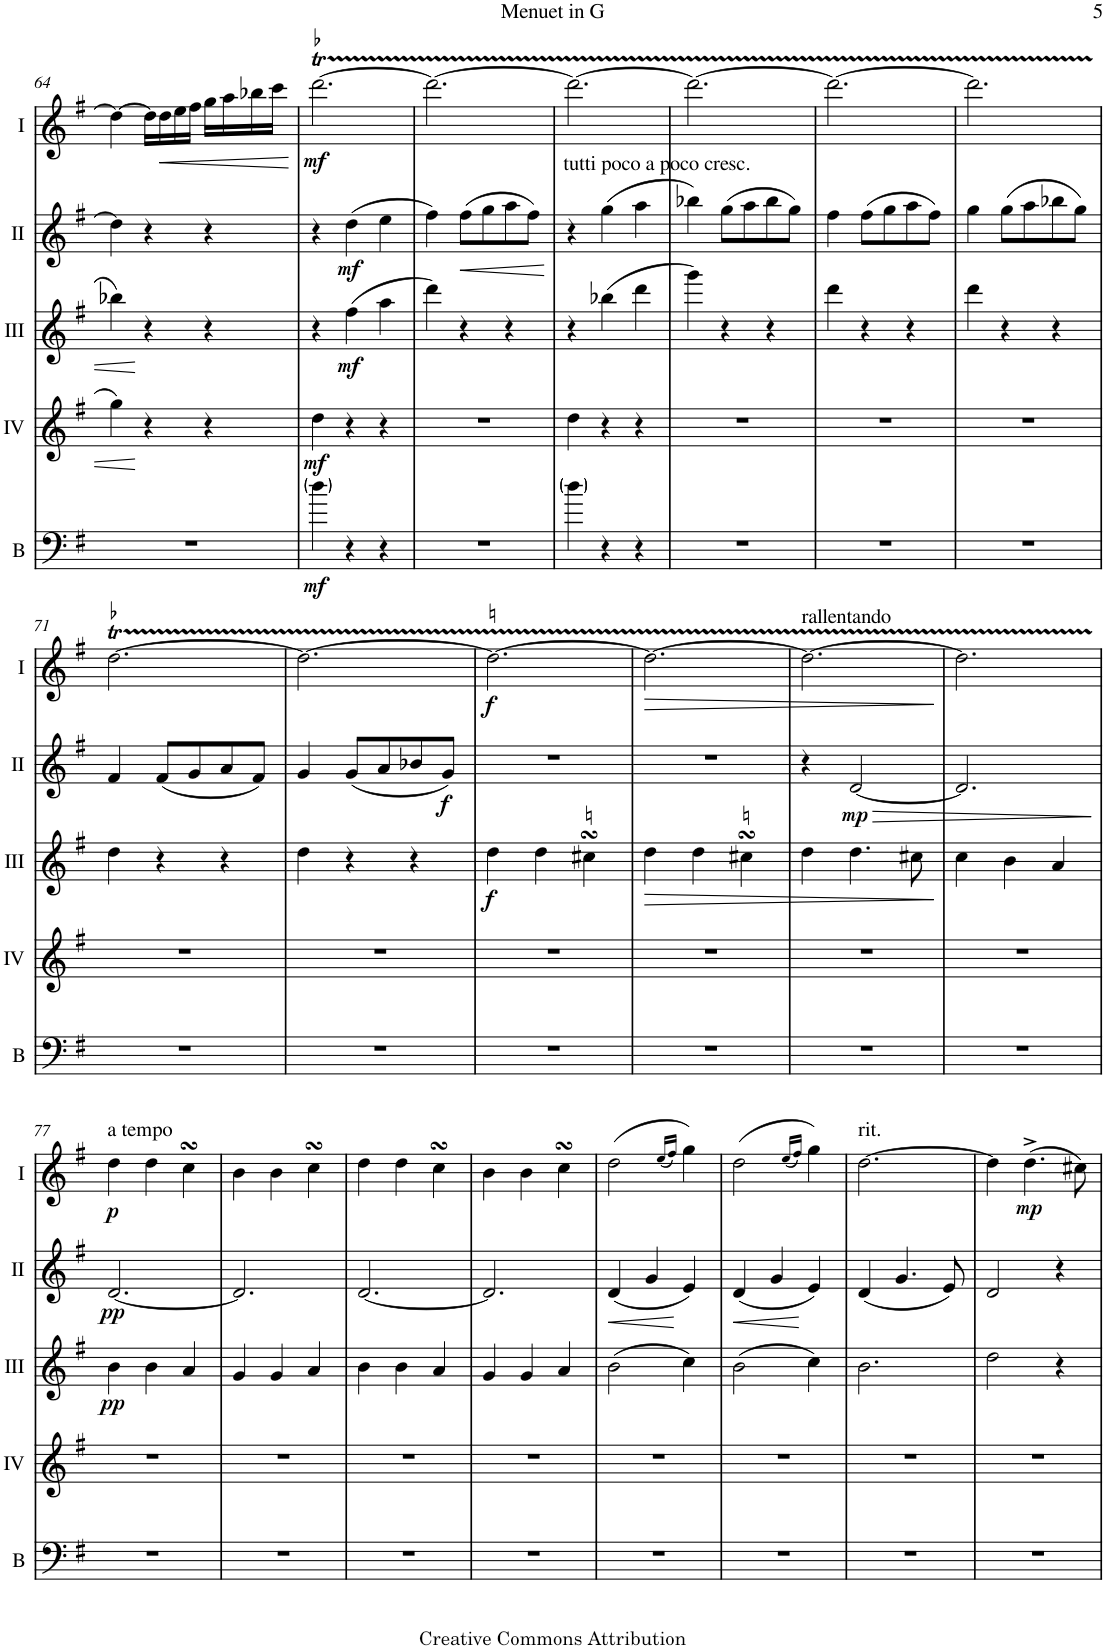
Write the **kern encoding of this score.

**kern	**dynam	**kern	**dynam	**kern	**dynam	**kern	**dynam	**kern	**dynam
*part5	*part5	*part4	*part4	*part3	*part3	*part2	*part2	*part1	*part1
*staff5	*staff5	*staff4	*staff4	*staff3	*staff3	*staff2	*staff2	*staff1	*staff1
*I"Bass	*	*I"Acc. 4	*	*I"Acc. 3	*	*I"Acc. 2	*	*I"Acc. 1	*
*I'B	*	*	*	*	*	*	*	*	*
!!LO:PB:g=z
*clefF4	*	*clefG2	*	*clefG2	*	*clefG2	*	*clefG2	*
*Trd7c12	*	*Trd7c12	*	*Trd7c12	*	*	*	*	*
*k[f#]	*	*k[f#]	*	*k[f#]	*	*k[f#]	*	*k[f#]	*
*M3/4	*	*M3/4	*	*M3/4	*	*M3/4	*	*M3/4	*
=64	=64	=64	=64	=64	=64	=64	=64	=64	=64
2.r	.	4gg\	.	4bb-X\	.	4dd\]	.	4dd\_	.
.	.	4r	.	4r	.	4r	.	16dd\LL]	.
!	!	!	!	!	!	!	!	!	!LO:HP:b
.	.	.	.	.	.	.	.	16dd\	<
.	.	.	.	.	.	.	.	16ee\	.
.	.	.	.	.	.	.	.	16ff#\JJ	.
.	.	4r	.	4r	.	4r	.	16gg\LL	.
.	.	.	.	.	.	.	.	16aa\	.
.	.	.	.	.	.	.	.	16bb-X\	.
.	.	.	.	.	.	.	.	16ccc\JJ	.
.	.	.	.	.	.	.	.	.	[
=65	=65	=65	=65	=65	=65	=65	=65	=65	=65
!	!	!	!	!	!	!	!	!LO:TX:a:t=♭	!
!	!LO:DY:b	!	!LO:DY:b	!	!	!	!	!	!LO:DY:b
4dd\	mf	4dd\	mf	4r	.	4r	.	[2.dddT\	mf
!	!	!	!	!	!LO:DY:b	!	!LO:DY:b	!	!
4r	.	4r	.	(4ff#\	mf	(4dd\	mf	.	.
4r	.	4r	.	4aa\	.	4ee\	.	.	.
=66	=66	=66	=66	=66	=66	=66	=66	=66	=66
2.r	.	2.r	.	4ddd\)	.	4ff#\)	.	2.ddd\_	.
!	!	!	!	!	!	!	!LO:HP:b	!	!
.	.	.	.	4r	.	(8ff#\L	<	.	.
.	.	.	.	.	.	8gg\	.	.	.
.	.	.	.	4r	.	8aa\	.	.	.
.	.	.	.	.	.	8ff#\J)	.	.	.
.	.	.	.	.	.	.	[	.	.
=67	=67	=67	=67	=67	=67	=67	=67	=67	=67
!	!	!	!	!	!	!	!	!LO:TX:b:t=tutti poco a poco cresc.	!
4dd\	.	4dd\	.	4r	.	4r	.	2.ddd\_	.
4r	.	4r	.	(4bb-X\	.	(4gg\	.	.	.
4r	.	4r	.	4ddd\	.	4aa\	.	.	.
=68	=68	=68	=68	=68	=68	=68	=68	=68	=68
2.r	.	2.r	.	4ggg\)	.	4bb-X\)	.	2.ddd\_	.
.	.	.	.	4r	.	(8gg\L	.	.	.
.	.	.	.	.	.	8aa\	.	.	.
.	.	.	.	4r	.	8bb-\	.	.	.
.	.	.	.	.	.	8gg\J)	.	.	.
=69	=69	=69	=69	=69	=69	=69	=69	=69	=69
2.r	.	2.r	.	4ddd\	.	4ff#\	.	2.ddd\_	.
.	.	.	.	4r	.	(8ff#\L	.	.	.
.	.	.	.	.	.	8gg\	.	.	.
.	.	.	.	4r	.	8aa\	.	.	.
.	.	.	.	.	.	8ff#\J)	.	.	.
=70	=70	=70	=70	=70	=70	=70	=70	=70	=70
2.r	.	2.r	.	4ddd\	.	4gg\	.	2.dddTTT\]	.
.	.	.	.	4r	.	(8gg\L	.	.	.
.	.	.	.	.	.	8aa\	.	.	.
.	.	.	.	4r	.	8bb-X\	.	.	.
.	.	.	.	.	.	8gg\J)	.	.	.
!!LO:LB:g=z
=71	=71	=71	=71	=71	=71	=71	=71	=71	=71
!	!	!	!	!	!	!	!	!LO:TX:a:t=♭	!
2.r	.	2.r	.	4dd\	.	4f#/	.	[2.ddT\	.
.	.	.	.	4r	.	(8f#/L	.	.	.
.	.	.	.	.	.	8g/	.	.	.
.	.	.	.	4r	.	8a/	.	.	.
.	.	.	.	.	.	8f#/J)	.	.	.
=72	=72	=72	=72	=72	=72	=72	=72	=72	=72
2.r	.	2.r	.	4dd\	.	4g/	.	2.dd\_	.
.	.	.	.	4r	.	(8g/L	.	.	.
.	.	.	.	.	.	8a/	.	.	.
.	.	.	.	4r	.	8b-X/	.	.	.
!	!	!	!	!	!	!	!LO:DY:b	!	!
.	.	.	.	.	.	8g/J)	f	.	.
=73	=73	=73	=73	=73	=73	=73	=73	=73	=73
!	!	!	!	!	!	!	!	!LO:TX:a:t=♮	!
!	!	!	!	!	!LO:DY:b	!	!	!	!LO:DY:b
2.r	.	2.r	.	4dd\	f	2.r	.	2.dd\_	f
.	.	.	.	4dd\	.	.	.	.	.
!	!	!	!	!LO:TX:a:t=♮	!	!	!	!	!
.	.	.	.	4cc#XsSsS\	.	.	.	.	.
=74	=74	=74	=74	=74	=74	=74	=74	=74	=74
!	!	!	!	!	!LO:HP:b	!	!	!	!LO:HP:b
2.r	.	2.r	.	4dd\	>	2.r	.	2.dd\_	>
.	.	.	.	4dd\	.	.	.	.	.
!	!	!	!	!LO:TX:a:t=♮	!	!	!	!	!
.	.	.	.	4cc#XsSsS\	.	.	.	.	.
=75	=75	=75	=75	=75	=75	=75	=75	=75	=75
!	!	!	!	!	!	!	!	!LO:TX:a:t=rallentando	!
2.r	.	2.r	.	4dd\	.	4r	.	2.dd\_	.
!	!	!	!	!	!	!	!LO:HP:b	!	!
!	!	!	!	!	!	!	!LO:DY:n=1:b	!	!
.	.	.	.	4.dd\	.	[2d/	> mp	.	.
.	.	.	.	8cc#X\	.	.	.	.	.
.	.	.	.	.	]	.	.	.	]
=76	=76	=76	=76	=76	=76	=76	=76	=76	=76
2.r	.	2.r	.	4cc\	.	2.d/]	.	2.ddTTT\]	.
.	.	.	.	4b\	.	.	.	.	.
.	.	.	.	4a/	.	.	.	.	.
.	.	.	.	.	.	.	]	.	.
!!LO:LB:g=z
=77	=77	=77	=77	=77	=77	=77	=77	=77	=77
!	!	!	!	!	!	!	!	!LO:TX:a:t=a tempo	!
!	!	!	!	!	!LO:DY:b	!	!LO:DY:b	!	!LO:DY:b
2.r	.	2.r	.	4b\	pp	[2.d/	pp	4dd\	p
.	.	.	.	4b\	.	.	.	4dd\	.
.	.	.	.	4a/	.	.	.	4ccsSSs\	.
=78	=78	=78	=78	=78	=78	=78	=78	=78	=78
2.r	.	2.r	.	4g/	.	2.d/]	.	4b\	.
.	.	.	.	4g/	.	.	.	4b\	.
.	.	.	.	4a/	.	.	.	4ccsSSs\	.
=79	=79	=79	=79	=79	=79	=79	=79	=79	=79
2.r	.	2.r	.	4b\	.	[2.d/	.	4dd\	.
.	.	.	.	4b\	.	.	.	4dd\	.
.	.	.	.	4a/	.	.	.	4ccsSSs\	.
=80	=80	=80	=80	=80	=80	=80	=80	=80	=80
2.r	.	2.r	.	4g/	.	2.d/]	.	4b\	.
.	.	.	.	4g/	.	.	.	4b\	.
.	.	.	.	4a/	.	.	.	4ccsSSs\	.
=81	=81	=81	=81	=81	=81	=81	=81	=81	=81
!	!	!	!	!	!	!	!LO:HP:b	!	!
2.r	.	2.r	.	(2b\	.	(4d/	<	(2dd\	.
.	.	.	.	.	.	4g/	.	.	.
.	.	.	.	.	.	.	.	(16qee/LL	.
.	.	.	.	.	.	.	.	16qff#/JJ)	.
.	.	.	.	4cc\)	.	4e/)	[	4gg\)	.
=82	=82	=82	=82	=82	=82	=82	=82	=82	=82
!	!	!	!	!	!	!	!LO:HP:b	!	!
2.r	.	2.r	.	(2b\	.	(4d/	<	(2dd\	.
.	.	.	.	.	.	4g/	.	.	.
.	.	.	.	.	.	.	.	(16qee/LL	.
.	.	.	.	.	.	.	.	16qff#/JJ)	.
.	.	.	.	4cc\)	.	4e/)	[	4gg\)	.
=83	=83	=83	=83	=83	=83	=83	=83	=83	=83
!	!	!	!	!	!	!	!	!LO:TX:a:t=rit.	!
2.r	.	2.r	.	2.b\	.	(4d/	.	[2.dd\	.
.	.	.	.	.	.	4.g/	.	.	.
.	.	.	.	.	.	8e/)	.	.	.
=84	=84	=84	=84	=84	=84	=84	=84	=84	=84
2.r	.	2.r	.	2dd\	.	2d/	.	4dd\]	.
!	!	!	!	!	!	!	!	!	!LO:DY:b
.	.	.	.	.	.	.	.	(4.dd^\	mp
.	.	.	.	4r	.	4r	.	.	.
.	.	.	.	.	.	.	.	8cc#X\)	.
=	=	=	=	=	=	=	=	=	=
*-	*-	*-	*-	*-	*-	*-	*-	*-	*-
